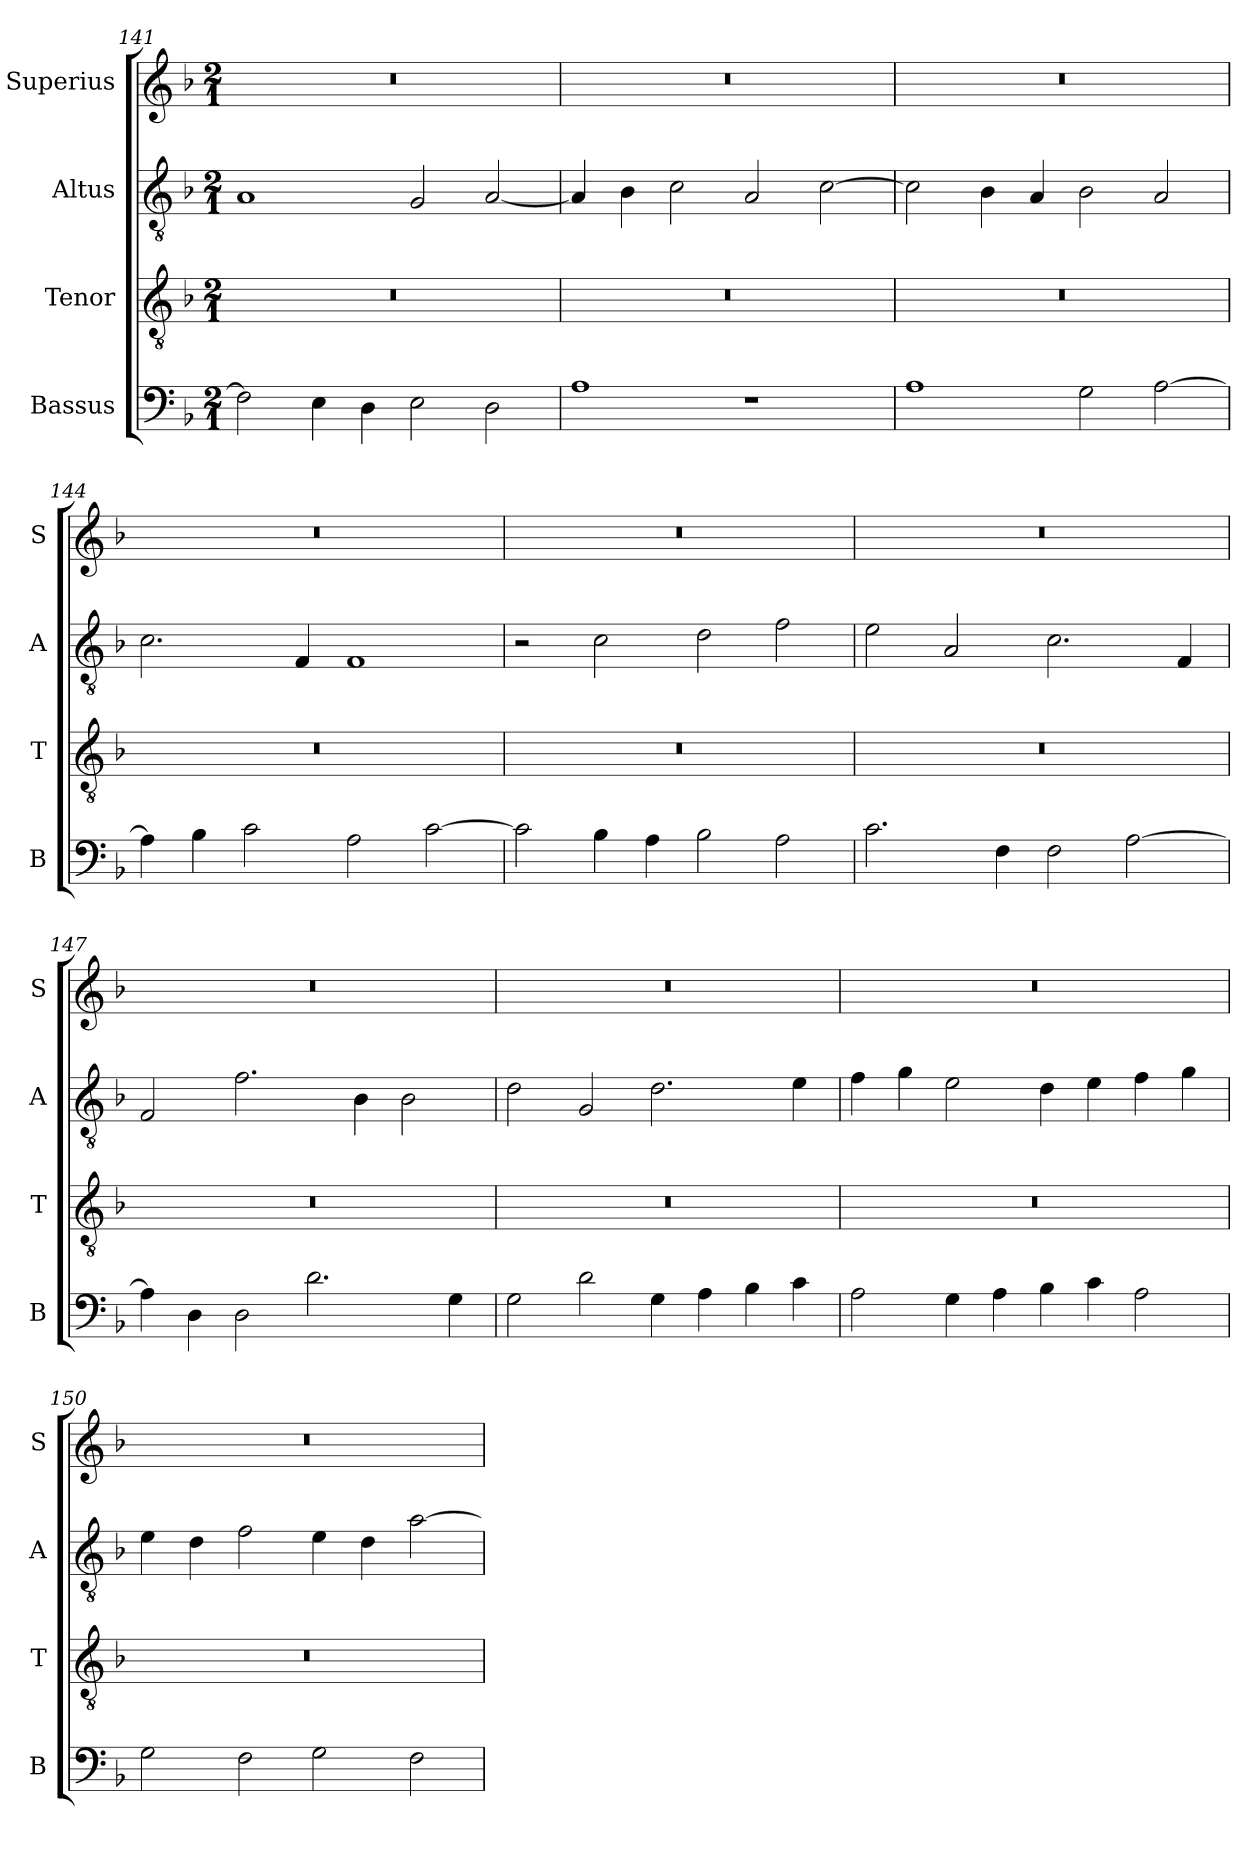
**kern	**kern	**kern	**kern
*part4	*part3	*part2	*part1
*staff4	*staff3	*staff2	*staff1
*I"Bassus	*I"Tenor	*I"Altus	*I"Superius
*I'B	*I'T	*I'A	*I'S
*clefF4	*clefGv2	*clefGv2	*clefG2
*k[b-]	*k[b-]	*k[b-]	*k[b-]
*M2/1	*M2/1	*M2/1	*M2/1
=141	=141	=141	=141
2F\]	0r	1A	0r
4E\	.	.	.
4D\	.	.	.
2E\	.	2G/	.
2D\	.	[2A/	.
=142	=142	=142	=142
1A	0r	4A/]	0r
.	.	4B-\	.
.	.	2c\	.
1r	.	2A/	.
.	.	[2c\	.
=143	=143	=143	=143
1A	0r	2c\]	0r
.	.	4B-\	.
.	.	4A/	.
2G\	.	2B-\	.
[2A\	.	2A/	.
=144	=144	=144	=144
4A\]	0r	2.c\	0r
4B-\	.	.	.
2c\	.	.	.
.	.	4F/	.
2A\	.	1F	.
[2c\	.	.	.
=145	=145	=145	=145
2c\]	0r	2r	0r
4B-\	.	2c\	.
4A\	.	.	.
2B-\	.	2d\	.
2A\	.	2f\	.
=146	=146	=146	=146
2.c\	0r	2e\	0r
.	.	2A/	.
4F\	.	.	.
2F\	.	2.c\	.
[2A\	.	.	.
.	.	4F/	.
=147	=147	=147	=147
4A\]	0r	2F/	0r
4D\	.	.	.
2D\	.	2.f\	.
2.d\	.	.	.
.	.	4B-\	.
.	.	2B-\	.
4G\	.	.	.
=148	=148	=148	=148
2G\	0r	2d\	0r
2d\	.	2G/	.
4G\	.	2.d\	.
4A\	.	.	.
4B-\	.	.	.
4c\	.	4e\	.
=149	=149	=149	=149
2A\	0r	4f\	0r
.	.	4g\	.
4G\	.	2e\	.
4A\	.	.	.
4B-\	.	4d\	.
4c\	.	4e\	.
2A\	.	4f\	.
.	.	4g\	.
=150	=150	=150	=150
2G\	0r	4e\	0r
.	.	4d\	.
2F\	.	2f\	.
2G\	.	4e\	.
.	.	4d\	.
2F\	.	[2a\	.
=	=	=	=
*-	*-	*-	*-
